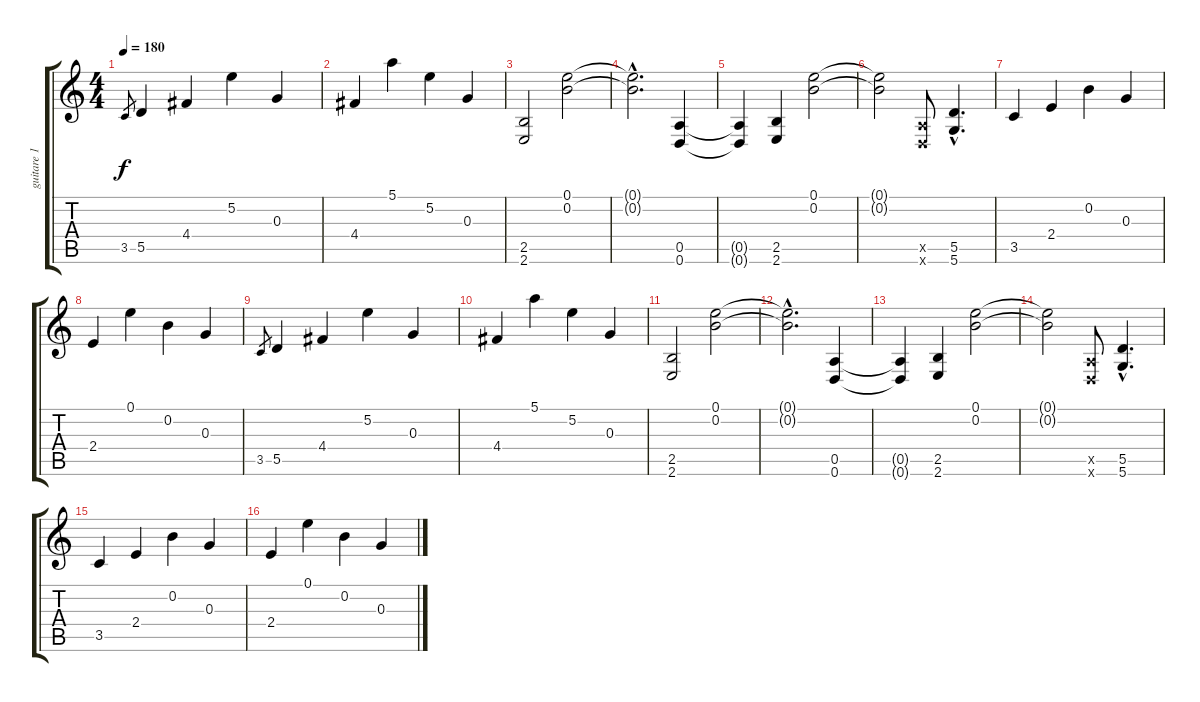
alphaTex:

\track ("guitare 1" "guitare 1") {instrument distortionguitar}
\staff {score tabs}
\tuning (E4 B3 G3 D3 A2 D2) {hide}
\ts (4 4)
\tempo 180
\clef g2
\ks c
3.5.8{gr dy f} 5.5.4 4.4.4 5.2.4 0.3.4 |
4.4.4 5.1.4 5.2.4 0.3.4 |
(2.5 2.6).2 (0.1 0.2).2 |
(0.1{hac t} 0.2{hac t}).2{d} (0.5 0.6).4 |
(0.5{t} 0.6{t}).4 (2.5 2.6).4 (0.1 0.2).2 |
(0.1{t} 0.2{t}).2 (0.5{x} 0.6{x}).8 (5.5{hac} 5.6{hac}).4{d} |
3.5.4 2.4.4 0.2.4 0.3.4 |
2.4.4 0.1.4 0.2.4 0.3.4 |
3.5.8{gr} 5.5.4 4.4.4 5.2.4 0.3.4 |
4.4.4 5.1.4 5.2.4 0.3.4 |
(2.5 2.6).2 (0.1 0.2).2 |
(0.1{hac t} 0.2{hac t}).2{d} (0.5 0.6).4 |
(0.5{t} 0.6{t}).4 (2.5 2.6).4 (0.1 0.2).2 |
(0.1{t} 0.2{t}).2 (0.5{x} 0.6{x}).8 (5.5{hac} 5.6{hac}).4{d} |
3.5.4 2.4.4 0.2.4 0.3.4 |
2.4.4 0.1.4 0.2.4 0.3.4
